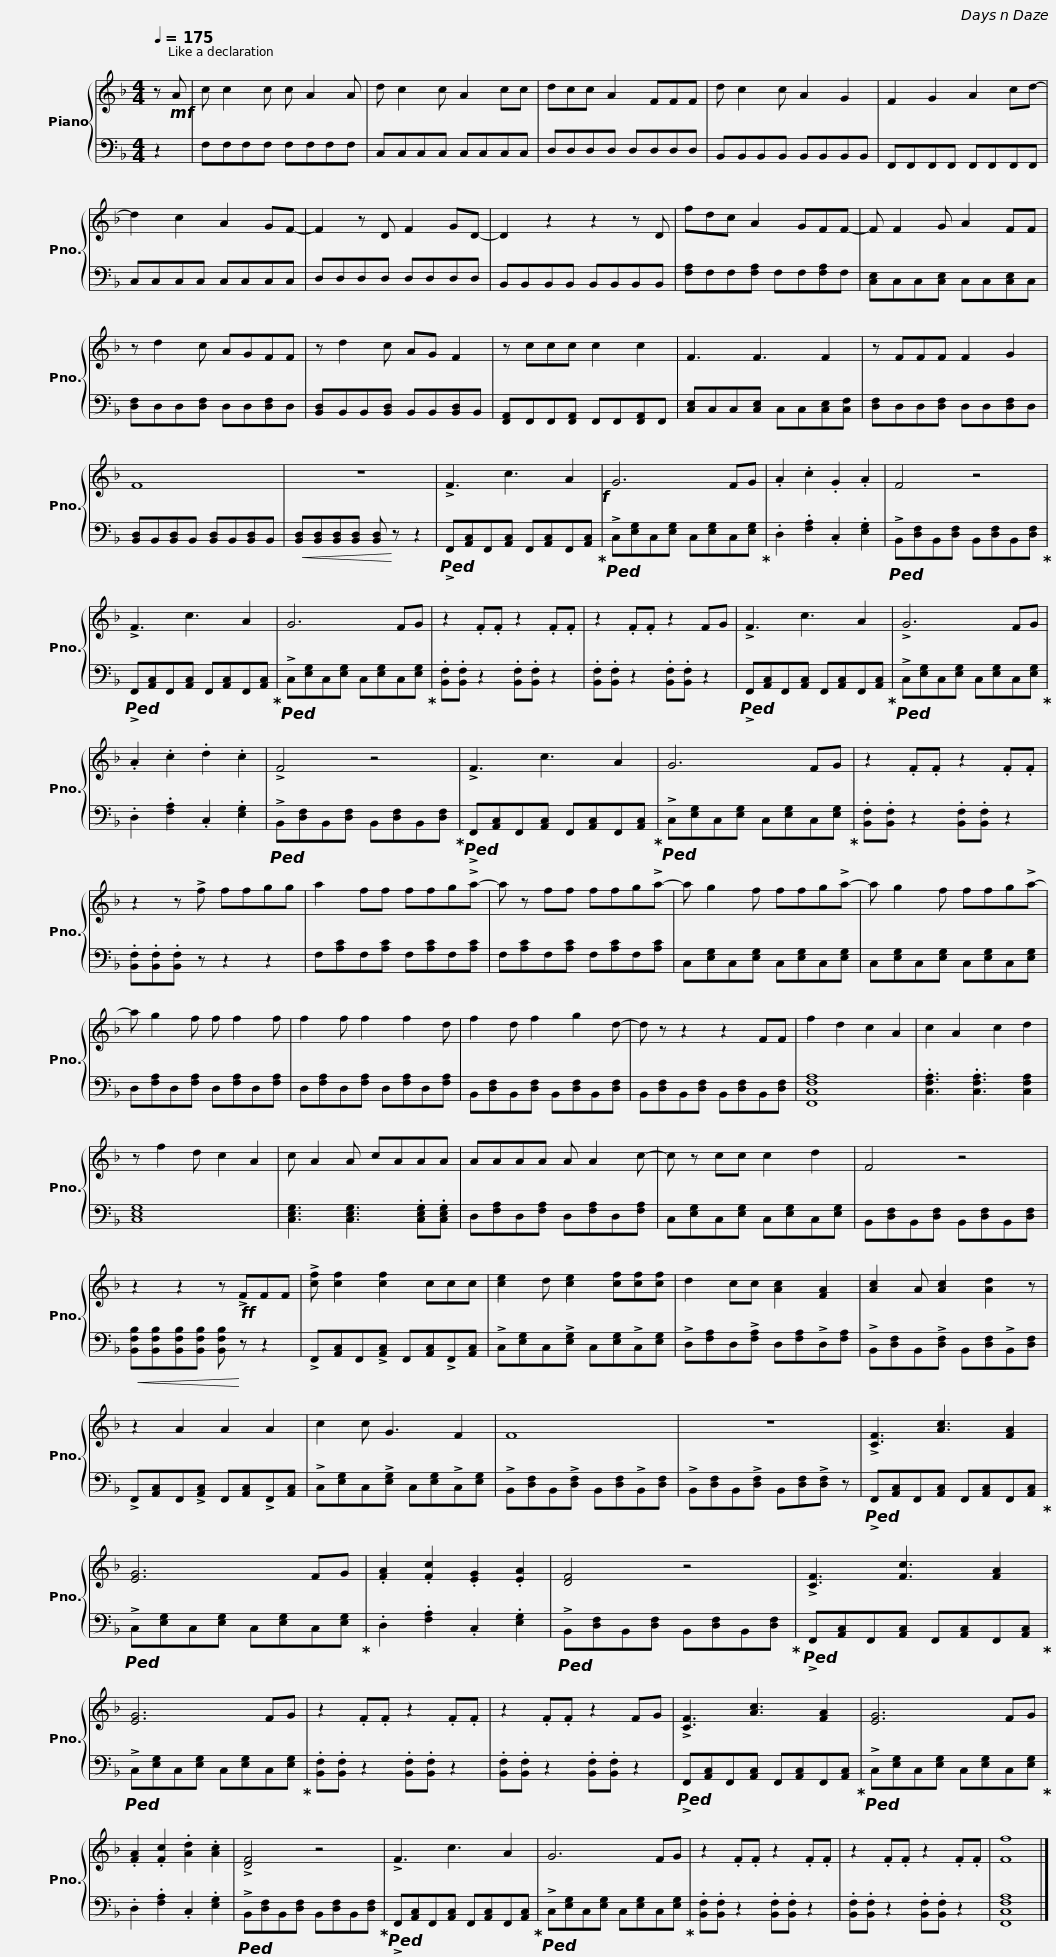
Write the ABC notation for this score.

X:1
%%score { 1 | 2 }
L:1/8
Q:1/4=175
M:4/4
I:linebreak $
K:F
V:1 treble
V:2 bass
V:1
 z!mf! A | c c2 c c A2 A | d c2 c A2 cc | dcc A2 FFF | d c2 c A2 G2 | %5
 F2 G2 A2 cd- |$ d2 c2 A2 GF- | F2 z D F2 GD- | D2 z2 z2 z D | fdc A2 GFF- | %10
 F F2 G A2 FF |$ z d2 c AGFF | z d2 c AG F2 | z ccc c2 c2 | F3 F3 F2 | %15
 z FFF F2 G2 |$ F8 | z8 | !>!F3 c3 A2!f! | G6 FG | %20
 .A2 .c2 .G2 .A2 | F4 z4 |$ !>!F3 c3 A2 | G6 FG | z2 .F.F z2 .F.F | %25
 z2 .F.F z2 FG | !>!F3 c3 A2 |$ !>!G6 FG | .A2 .c2 .d2 .c2 | !>!F4 z4 | %30
 !>!F3 c3 A2 | G6 FG | z2 .F.F z2 .F.F |$ z2 z !>!f ffgg | a2 ff ffg!>!a- | %35
 a z ff ffg!>!a- | a g2 f ffg!>!a- | a g2 f ffg!>!a- |$ a g2 f f f2 f | f2 f f2 f2 d | %40
 f2 d f2 g2 d- | d z z2 z2 FF | f2 d2 c2 A2 | c2 A2 c2 d2 |$ z f2 d c2 A2 | %45
 c A2 A cAAA | AAAA A A2 c- | c z cc c2 d2 | F4 z4 | z2 z2 z!ff! !>!FFF |$ %50
 !>![cf] [cf]2 [cf]2 ccc | [ce]2 d [ce]2 [cf][cf][cf] | d2 cc [Ac]2 [FA]2 | [Ac]2 A [Ac]2 [Ad]2 z | z2 A2 A2 A2 |$ %55
 c2 c G3 F2 | F8 | z8 | !>![CF]3 [Ac]3 [FA]2 | [EG]6 FG | %60
 .[FA]2 .[Fc]2 .[EG]2 .[EA]2 |$ [DF]4 z4 | !>![CF]3 [Fc]3 [FA]2 | [EG]6 FG | z2 .F.F z2 .F.F | %65
 z2 .F.F z2 FG |$ !>![CF]3 [Ac]3 [FA]2 | [EG]6 FG | .[FA]2 .[Fc]2 .[Ad]2 .[Ac]2 | !>![DF]4 z4 | %70
 !>!F3 c3 A2 | G6 FG |$ z2 .F.F z2 .F.F | z2 .F.F z2 .F.F | [Ff]8 |] %75
V:2
 z2 | F,F,F,F, F,F,F,F, | C,C,C,C, C,C,C,C, | D,D,D,D, D,D,D,D, | B,,B,,B,,B,, B,,B,,B,,B,, | %5
 F,,F,,F,,F,, F,,F,,F,,F,, |$ C,C,C,C, C,C,C,C, | D,D,D,D, D,D,D,D, | B,,B,,B,,B,, B,,B,,B,,B,, | [F,A,]F,F,[F,A,] F,F,[F,A,]F, | %10
 [C,E,]C,C,[C,E,] C,C,[C,E,]C, |$ [D,F,]D,D,[D,F,] D,D,[D,F,]D, | [B,,D,]B,,B,,[B,,D,] B,,B,,[B,,D,]B,, | [F,,A,,]F,,F,,[F,,A,,] F,,F,,[F,,A,,]F,, | [C,E,]C,C,[C,E,] C,C,[C,E,][C,F,] | %15
 [D,F,]D,D,[D,F,] D,D,[D,F,]D, |$ [B,,D,]B,,[B,,D,]B,, [B,,D,]B,,[B,,D,]B,, |!<(! [B,,D,][B,,D,][B,,D,][B,,D,] [B,,D,]!<)! z z2 |!ped! !>!F,,[A,,C,]F,,[A,,C,] F,,[A,,C,]F,,[A,,C,]!ped-up! |!ped! !>!C,[E,G,]C,[E,G,] C,[E,G,]C,[E,G,]!ped-up! | %20
 .D,2 .[F,A,]2 .C,2 .[E,G,]2 |!ped! !>!B,,[D,F,]B,,[D,F,] B,,[D,F,]B,,[D,F,]!ped-up! |$!ped! !>!F,,[A,,C,]F,,[A,,C,] F,,[A,,C,]F,,[A,,C,]!ped-up! |!ped! !>!C,[E,G,]C,[E,G,] C,[E,G,]C,[E,G,]!ped-up! | .[B,,F,].[B,,F,] z2 .[B,,F,].[B,,F,] z2 | %25
 .[B,,F,].[B,,F,] z2 .[B,,F,].[B,,F,] z2 |!ped! !>!F,,[A,,C,]F,,[A,,C,] F,,[A,,C,]F,,[A,,C,]!ped-up! |$!ped! !>!C,[E,G,]C,[E,G,] C,[E,G,]C,[E,G,]!ped-up! | .D,2 .[F,A,]2 .C,2 .[E,G,]2 |!ped! !>!B,,[D,F,]B,,[D,F,] B,,[D,F,]B,,[D,F,]!ped-up! | %30
!ped! !>!F,,[A,,C,]F,,[A,,C,] F,,[A,,C,]F,,[A,,C,]!ped-up! |!ped! !>!C,[E,G,]C,[E,G,] C,[E,G,]C,[E,G,]!ped-up! | .[B,,F,].[B,,F,] z2 .[B,,F,].[B,,F,] z2 |$ .[B,,F,].[B,,F,].[B,,F,] z z2 z2 | F,[A,C]F,[A,C] F,[A,C]F,[A,C] | %35
 F,[A,C]F,[A,C] F,[A,C]F,[A,C] | C,[E,G,]C,[E,G,] C,[E,G,]C,[E,G,] | C,[E,G,]C,[E,G,] C,[E,G,]C,[E,G,] |$ D,[F,A,]D,[F,A,] D,[F,A,]D,[F,A,] | D,[F,A,]D,[F,A,] D,[F,A,]D,[F,A,] | %40
 B,,[D,F,]B,,[D,F,] B,,[D,F,]B,,[D,F,] | B,,[D,F,]B,,[D,F,] B,,[D,F,]B,,[D,F,] | [F,,C,F,A,]8 | .[C,F,A,]3 .[C,F,A,]3 [C,F,A,]2 |$ [C,E,G,]8 | %45
 [C,E,G,]3 [C,E,G,]3 .[C,E,G,].[C,E,G,] | D,[F,A,]D,[F,A,] D,[F,A,]D,[F,A,] | C,[E,G,]C,[E,G,] C,[E,G,]C,[E,G,] | B,,[D,F,]B,,[D,F,] B,,[D,F,]B,,[D,F,] |!<(! [B,,F,B,][B,,F,B,][B,,F,B,][B,,F,B,] [B,,F,B,]!<)! z z2 |$ %50
 !>!F,,[A,,C,]F,,!>![A,,C,] F,,[A,,C,]!>!F,,[A,,C,] | !>!C,[E,G,]C,!>![E,G,] C,[E,G,]!>!C,[E,G,] | !>!D,[F,A,]D,!>![F,A,] D,[F,A,]!>!D,[F,A,] | !>!B,,[D,F,]B,,!>![D,F,] B,,[D,F,]!>!B,,[D,F,] | !>!F,,[A,,C,]F,,!>![A,,C,] F,,[A,,C,]!>!F,,[A,,C,] |$ %55
 !>!C,[E,G,]C,!>![E,G,] C,[E,G,]!>!C,[E,G,] | !>!B,,[D,F,]B,,!>![D,F,] B,,[D,F,]!>!B,,[D,F,] | !>!B,,[D,F,]B,,!>![D,F,] B,,[D,F,]!>![D,F,] z |!ped! !>!F,,[A,,C,]F,,[A,,C,] F,,[A,,C,]F,,[A,,C,]!ped-up! |!ped! !>!C,[E,G,]C,[E,G,] C,[E,G,]C,[E,G,]!ped-up! | %60
 .D,2 .[F,A,]2 .C,2 .[E,G,]2 |$!ped! !>!B,,[D,F,]B,,[D,F,] B,,[D,F,]B,,[D,F,]!ped-up! |!ped! !>!F,,[A,,C,]F,,[A,,C,] F,,[A,,C,]F,,[A,,C,]!ped-up! |!ped! !>!C,[E,G,]C,[E,G,] C,[E,G,]C,[E,G,]!ped-up! | .[B,,F,].[B,,F,] z2 .[B,,F,].[B,,F,] z2 | %65
 .[B,,F,].[B,,F,] z2 .[B,,F,].[B,,F,] z2 |$!ped! !>!F,,[A,,C,]F,,[A,,C,] F,,[A,,C,]F,,[A,,C,]!ped-up! |!ped! !>!C,[E,G,]C,[E,G,] C,[E,G,]C,[E,G,]!ped-up! | .D,2 .[F,A,]2 .C,2 .[E,G,]2 |!ped! !>!B,,[D,F,]B,,[D,F,] B,,[D,F,]B,,[D,F,]!ped-up! | %70
!ped! !>!F,,[A,,C,]F,,[A,,C,] F,,[A,,C,]F,,[A,,C,]!ped-up! |!ped! !>!C,[E,G,]C,[E,G,] C,[E,G,]C,[E,G,]!ped-up! |$ .[B,,F,].[B,,F,] z2 .[B,,F,].[B,,F,] z2 | .[B,,F,].[B,,F,] z2 .[B,,F,].[B,,F,] z2 | [F,,C,F,A,]8 |] %75
